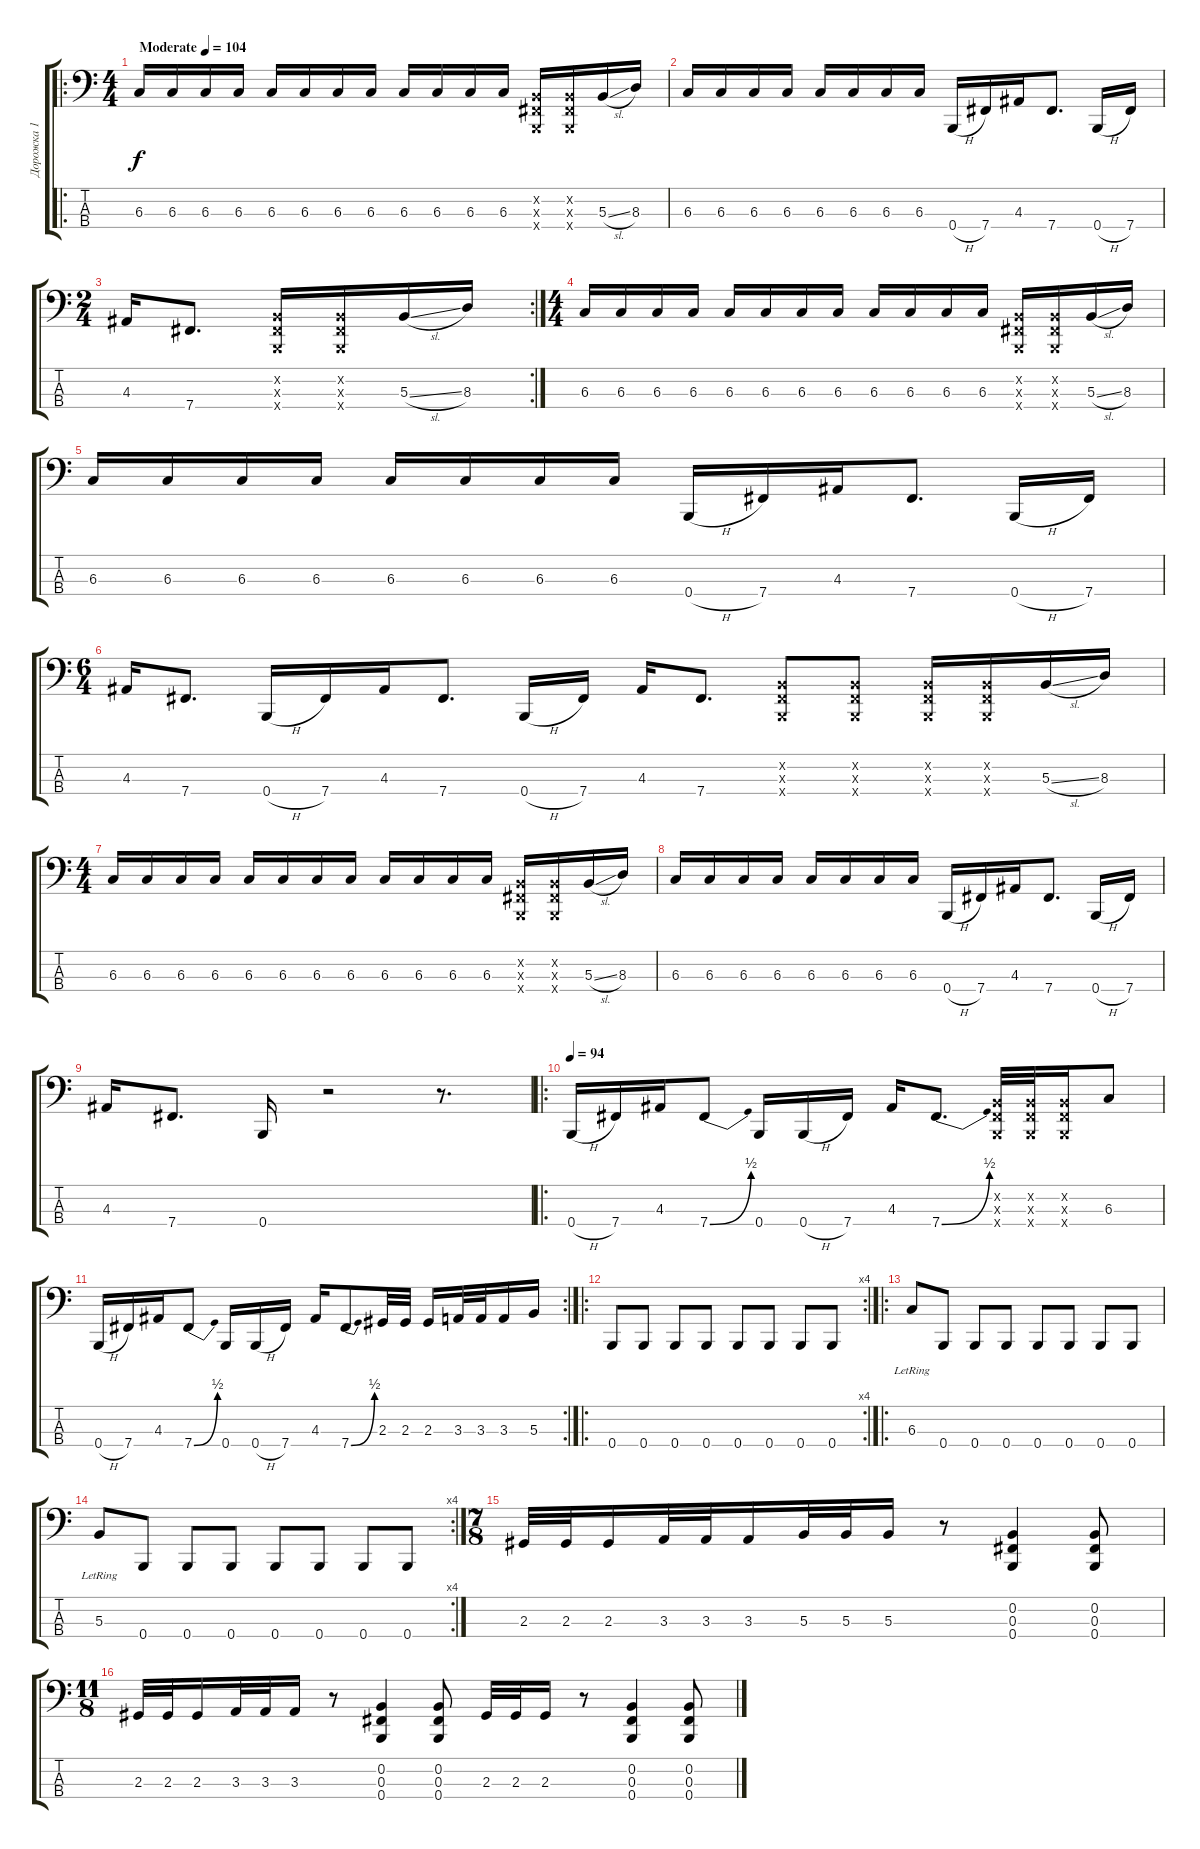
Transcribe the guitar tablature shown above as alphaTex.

\track ("Дорожка 1" "Дорожка 1") {instrument electricbasspick}
\staff {score tabs}
\tuning (E2 B1 Gb1 B0) {hide}
\ro
\ts (4 4)
\tempo (104 "Moderate")
\clef f4
\ks c
6.3.16{dy f instrument electricbasspick} 6.3.16 6.3.16 6.3.16 6.3.16 6.3.16 6.3.16 6.3.16 6.3.16 6.3.16 6.3.16 6.3.16 (0.2{x} 0.3{x} 0.4{x}).16 (0.2{x} 0.3{x} 0.4{x}).16 5.3{sl}.16 8.3.16 |
6.3.16 6.3.16 6.3.16 6.3.16 6.3.16 6.3.16 6.3.16 6.3.16 0.4{h}.16 7.4.16 4.3.16 7.4.8{d} 0.4{h}.16 7.4.16 |
\rc 2
\ts (2 4)
4.3.16 7.4.8{d} (0.2{x} 0.3{x} 0.4{x}).16 (0.2{x} 0.3{x} 0.4{x}).16 5.3{sl}.16 8.3.16 |
\ts (4 4)
6.3.16 6.3.16 6.3.16 6.3.16 6.3.16 6.3.16 6.3.16 6.3.16 6.3.16 6.3.16 6.3.16 6.3.16 (0.2{x} 0.3{x} 0.4{x}).16 (0.2{x} 0.3{x} 0.4{x}).16 5.3{sl}.16 8.3.16 |
6.3.16 6.3.16 6.3.16 6.3.16 6.3.16 6.3.16 6.3.16 6.3.16 0.4{h}.16 7.4.16 4.3.16 7.4.8{d} 0.4{h}.16 7.4.16 |
\ts (6 4)
4.3.16 7.4.8{d} 0.4{h}.16 7.4.16 4.3.16 7.4.8{d} 0.4{h}.16 7.4.16 4.3.16 7.4.8{d} (0.2{x} 0.3{x} 0.4{x}).8 (0.2{x} 0.3{x} 0.4{x}).8 (0.2{x} 0.3{x} 0.4{x}).16 (0.2{x} 0.3{x} 0.4{x}).16 5.3{sl}.16 8.3.16 |
\ts (4 4)
6.3.16 6.3.16 6.3.16 6.3.16 6.3.16 6.3.16 6.3.16 6.3.16 6.3.16 6.3.16 6.3.16 6.3.16 (0.2{x} 0.3{x} 0.4{x}).16 (0.2{x} 0.3{x} 0.4{x}).16 5.3{sl}.16 8.3.16 |
6.3.16 6.3.16 6.3.16 6.3.16 6.3.16 6.3.16 6.3.16 6.3.16 0.4{h}.16 7.4.16 4.3.16 7.4.8{d} 0.4{h}.16 7.4.16 |
4.3.16 7.4.8{d} 0.4.16 r.2 r.8{d} |
\ro
\tempo 94
0.4{h}.16 7.4.16 4.3.16 7.4{be (bend 0 0 60 2)}.8 0.4.16 0.4{h}.16 7.4.16 4.3.16 7.4{be (bend 0 0 60 2)}.8{d} (0.2{x} 0.3{x} 0.4{x}).32 (0.2{x} 0.3{x} 0.4{x}).32 (0.2{x} 0.3{x} 0.4{x}).16 6.3.8 |
\rc 2
0.4{h}.16 7.4.16 4.3.16 7.4{be (bend 0 0 60 2)}.8 0.4.16 0.4{h}.16 7.4.16 4.3.16 7.4{be (bend 0 0 60 2)}.8 2.3.32 2.3.32 2.3.16 3.3.32 3.3.32 3.3.16 5.3.16 |
\ro
\rc 4
0.4.8 0.4.8 0.4.8 0.4.8 0.4.8 0.4.8 0.4.8 0.4.8 |
\ro
6.3{lr}.8 0.4.8 0.4.8 0.4.8 0.4.8 0.4.8 0.4.8 0.4.8 |
\rc 4
5.3{lr}.8 0.4.8 0.4.8 0.4.8 0.4.8 0.4.8 0.4.8 0.4.8 |
\ts (7 8)
2.3.32 2.3.32 2.3.16 3.3.32 3.3.32 3.3.16 5.3.32 5.3.32 5.3.16 r.8 (0.2 0.3 0.4).4 (0.2 0.3 0.4).8 |
\ts (11 8)
2.3.32 2.3.32 2.3.16 3.3.32 3.3.32 3.3.16 r.8 (0.2 0.3 0.4).4 (0.2 0.3 0.4).8 2.3.32 2.3.32 2.3.16 r.8 (0.2 0.3 0.4).4 (0.2 0.3 0.4).8
